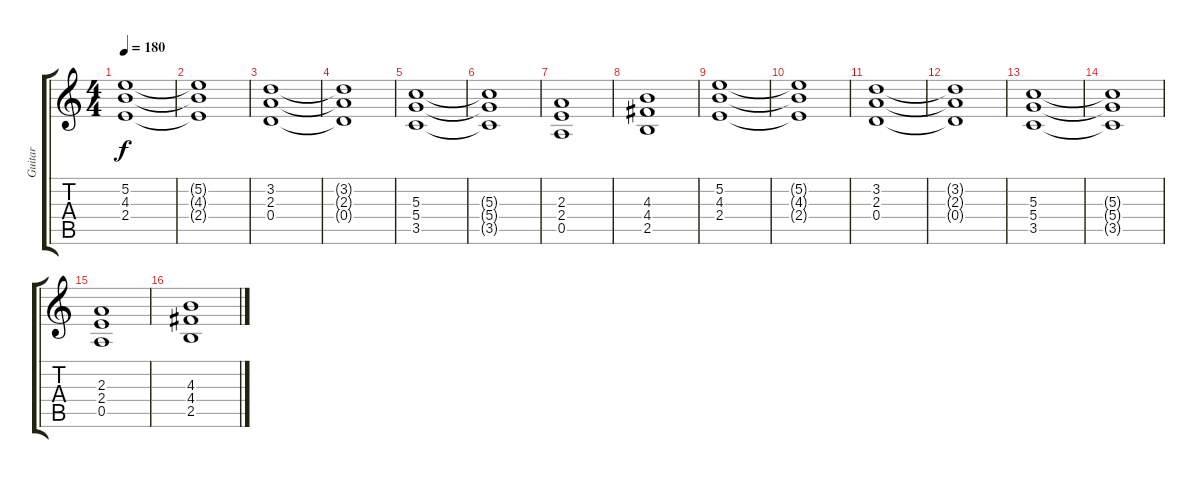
\track ("Guitar" "Guitar") {instrument distortionguitar}
\staff {score tabs}
\tuning (E4 B3 G3 D3 A2 E2) {hide}
\ts (4 4)
\tempo 180
\clef g2
\ks c
(5.2 4.3 2.4).1{dy f} |
(5.2{t} 4.3{t} 2.4{t}).1 |
(3.2 2.3 0.4).1 |
(3.2{t} 2.3{t} 0.4{t}).1 |
(5.3 5.4 3.5).1 |
(5.3{t} 5.4{t} 3.5{t}).1 |
(2.3 2.4 0.5).1 |
(4.3 4.4 2.5).1 |
(5.2 4.3 2.4).1 |
(5.2{t} 4.3{t} 2.4{t}).1 |
(3.2 2.3 0.4).1 |
(3.2{t} 2.3{t} 0.4{t}).1 |
(5.3 5.4 3.5).1 |
(5.3{t} 5.4{t} 3.5{t}).1 |
(2.3 2.4 0.5).1 |
(4.3 4.4 2.5).1
